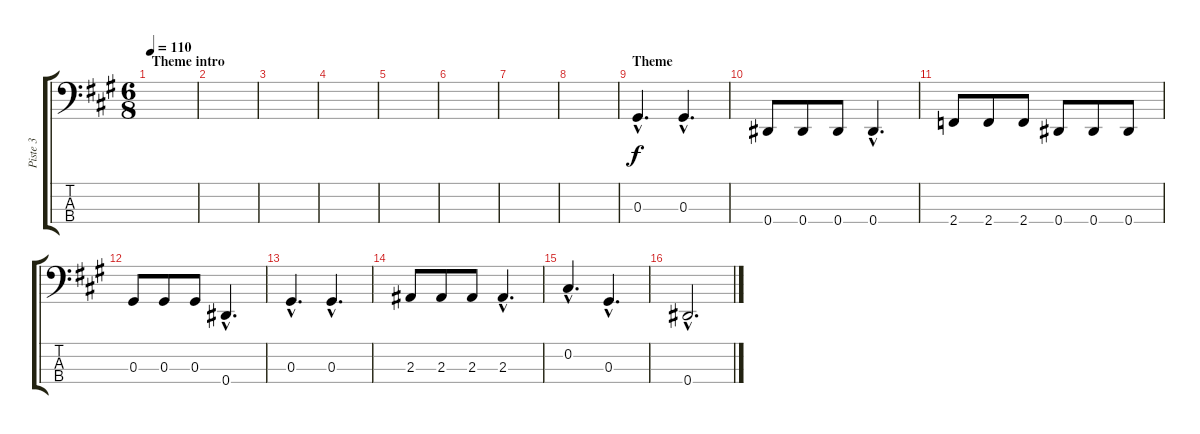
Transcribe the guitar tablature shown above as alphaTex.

\track ("Piste 3" "Piste 3") {instrument electricbassfinger}
\staff {score tabs}
\tuning (Gb2 Db2 Ab1 Eb1) {hide}
\ts (6 8)
\section ("" "Theme intro")
\tempo 110
\clef f4
\ks a
|
|
|
|
|
|
|
|
\section ("" "Theme")
0.3{hac}.4{d} 0.3{hac}.4{d} |
0.4.8 0.4.8 0.4.8 0.4{hac}.4{d} |
2.4.8 2.4.8 2.4.8 0.4.8 0.4.8 0.4.8 |
0.3.8 0.3.8 0.3.8 0.4{hac}.4{d} |
0.3{hac}.4{d} 0.3{hac}.4{d} |
2.3.8 2.3.8 2.3.8 2.3{hac}.4{d} |
0.2{hac}.4{d} 0.3{hac}.4{d} |
0.4{hac}.2{d}
